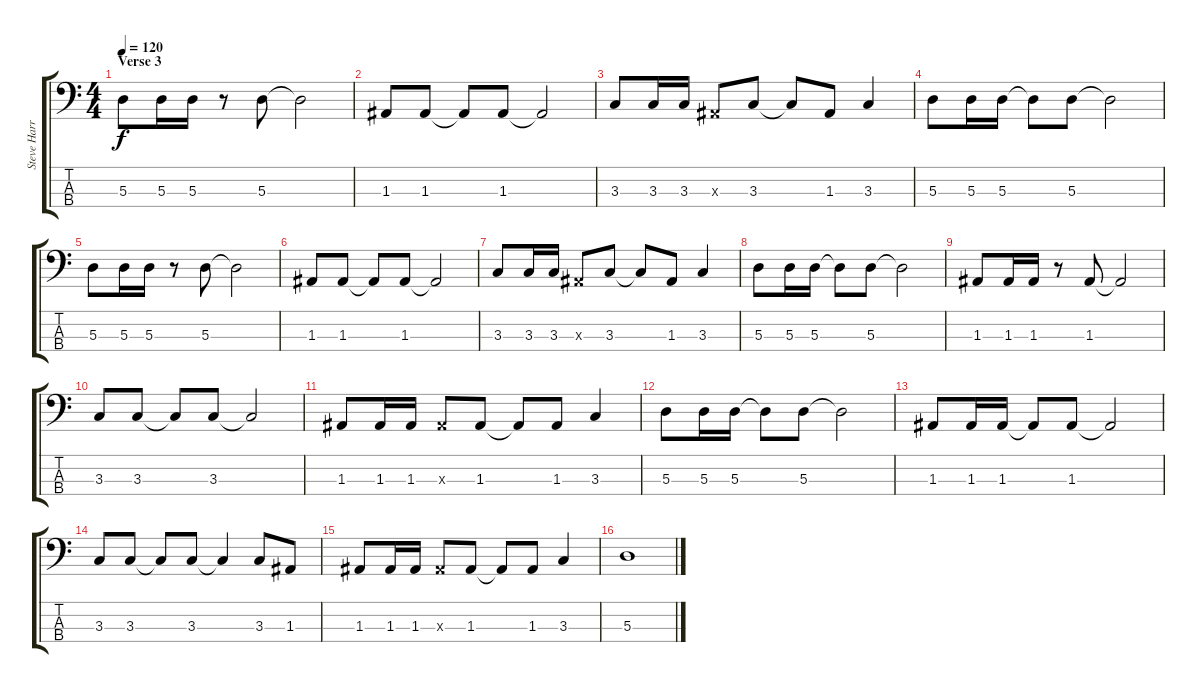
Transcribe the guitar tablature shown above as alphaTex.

\track ("Steve Harris (Bass)" "Steve Harr") {instrument electricbassfinger}
\staff {score tabs}
\tuning (G2 D2 A1 E1) {hide}
\ts (4 4)
\section ("" "Verse 3")
\tempo 120
\clef f4
\ks c
5.3.8{dy f} 5.3.16 5.3.16 r.8 5.3.8 5.3{t}.2 |
1.3.8 1.3.8 1.3{t}.8 1.3.8 1.3{t}.2 |
3.3.8 3.3.16 3.3.16 1.3{x}.8 3.3.8 3.3{t}.8 1.3.8 3.3.4 |
5.3.8 5.3.16 5.3.16 5.3{t}.8 5.3.8 5.3{t}.2 |
5.3.8 5.3.16 5.3.16 r.8 5.3.8 5.3{t}.2 |
1.3.8 1.3.8 1.3{t}.8 1.3.8 1.3{t}.2 |
3.3.8 3.3.16 3.3.16 1.3{x}.8 3.3.8 3.3{t}.8 1.3.8 3.3.4 |
5.3.8 5.3.16 5.3.16 5.3{t}.8 5.3.8 5.3{t}.2 |
1.3.8 1.3.16 1.3.16 r.8 1.3.8 1.3{t}.2 |
3.3.8 3.3.8 3.3{t}.8 3.3.8 3.3{t}.2 |
1.3.8 1.3.16 1.3.16 1.3{x}.8 1.3.8 1.3{t}.8 1.3.8 3.3.4 |
5.3.8 5.3.16 5.3.16 5.3{t}.8 5.3.8 5.3{t}.2 |
1.3.8 1.3.16 1.3.16 1.3{t}.8 1.3.8 1.3{t}.2 |
3.3.8 3.3.8 3.3{t}.8 3.3.8 3.3{t}.4 3.3.8 1.3.8 |
1.3.8 1.3.16 1.3.16 1.3{x}.8 1.3.8 1.3{t}.8 1.3.8 3.3.4 |
5.3.1
